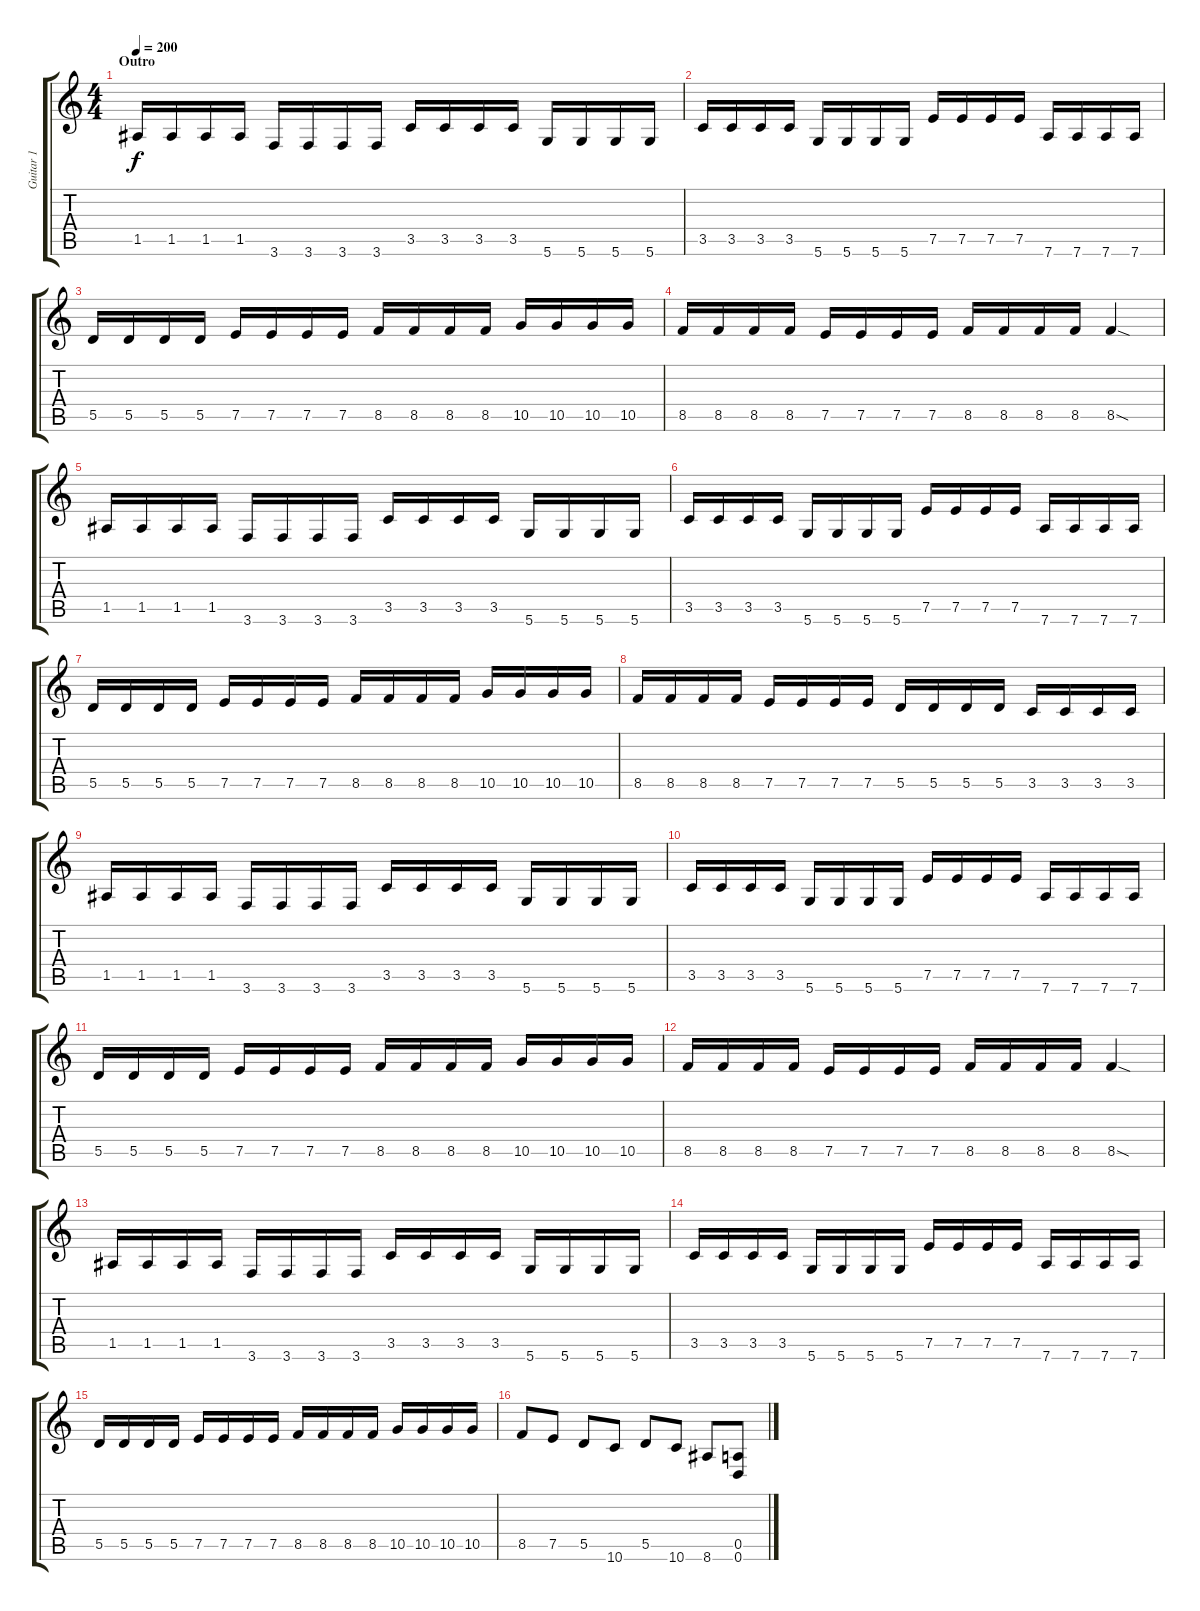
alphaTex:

\track ("Guitar 1" "Guitar 1") {instrument distortionguitar}
\staff {score tabs}
\tuning (E4 B3 G3 D3 A2 D2) {hide}
\ts (4 4)
\section ("" "Outro")
\tempo 200
\clef g2
\ks c
1.5.16{dy f} 1.5.16 1.5.16 1.5.16 3.6.16 3.6.16 3.6.16 3.6.16 3.5.16 3.5.16 3.5.16 3.5.16 5.6.16 5.6.16 5.6.16 5.6.16 |
3.5.16 3.5.16 3.5.16 3.5.16 5.6.16 5.6.16 5.6.16 5.6.16 7.5.16 7.5.16 7.5.16 7.5.16 7.6.16 7.6.16 7.6.16 7.6.16 |
5.5.16 5.5.16 5.5.16 5.5.16 7.5.16 7.5.16 7.5.16 7.5.16 8.5.16 8.5.16 8.5.16 8.5.16 10.5.16 10.5.16 10.5.16 10.5.16 |
8.5.16 8.5.16 8.5.16 8.5.16 7.5.16 7.5.16 7.5.16 7.5.16 8.5.16 8.5.16 8.5.16 8.5.16 8.5{sod}.4 |
1.5.16 1.5.16 1.5.16 1.5.16 3.6.16 3.6.16 3.6.16 3.6.16 3.5.16 3.5.16 3.5.16 3.5.16 5.6.16 5.6.16 5.6.16 5.6.16 |
3.5.16 3.5.16 3.5.16 3.5.16 5.6.16 5.6.16 5.6.16 5.6.16 7.5.16 7.5.16 7.5.16 7.5.16 7.6.16 7.6.16 7.6.16 7.6.16 |
5.5.16 5.5.16 5.5.16 5.5.16 7.5.16 7.5.16 7.5.16 7.5.16 8.5.16 8.5.16 8.5.16 8.5.16 10.5.16 10.5.16 10.5.16 10.5.16 |
8.5.16 8.5.16 8.5.16 8.5.16 7.5.16 7.5.16 7.5.16 7.5.16 5.5.16 5.5.16 5.5.16 5.5.16 3.5.16 3.5.16 3.5.16 3.5.16 |
1.5.16 1.5.16 1.5.16 1.5.16 3.6.16 3.6.16 3.6.16 3.6.16 3.5.16 3.5.16 3.5.16 3.5.16 5.6.16 5.6.16 5.6.16 5.6.16 |
3.5.16 3.5.16 3.5.16 3.5.16 5.6.16 5.6.16 5.6.16 5.6.16 7.5.16 7.5.16 7.5.16 7.5.16 7.6.16 7.6.16 7.6.16 7.6.16 |
5.5.16 5.5.16 5.5.16 5.5.16 7.5.16 7.5.16 7.5.16 7.5.16 8.5.16 8.5.16 8.5.16 8.5.16 10.5.16 10.5.16 10.5.16 10.5.16 |
8.5.16 8.5.16 8.5.16 8.5.16 7.5.16 7.5.16 7.5.16 7.5.16 8.5.16 8.5.16 8.5.16 8.5.16 8.5{sod}.4 |
1.5.16 1.5.16 1.5.16 1.5.16 3.6.16 3.6.16 3.6.16 3.6.16 3.5.16 3.5.16 3.5.16 3.5.16 5.6.16 5.6.16 5.6.16 5.6.16 |
3.5.16 3.5.16 3.5.16 3.5.16 5.6.16 5.6.16 5.6.16 5.6.16 7.5.16 7.5.16 7.5.16 7.5.16 7.6.16 7.6.16 7.6.16 7.6.16 |
5.5.16 5.5.16 5.5.16 5.5.16 7.5.16 7.5.16 7.5.16 7.5.16 8.5.16 8.5.16 8.5.16 8.5.16 10.5.16 10.5.16 10.5.16 10.5.16 |
8.5.8 7.5.8 5.5.8 10.6.8 5.5.8 10.6.8 8.6.8 (0.5 0.6).8
